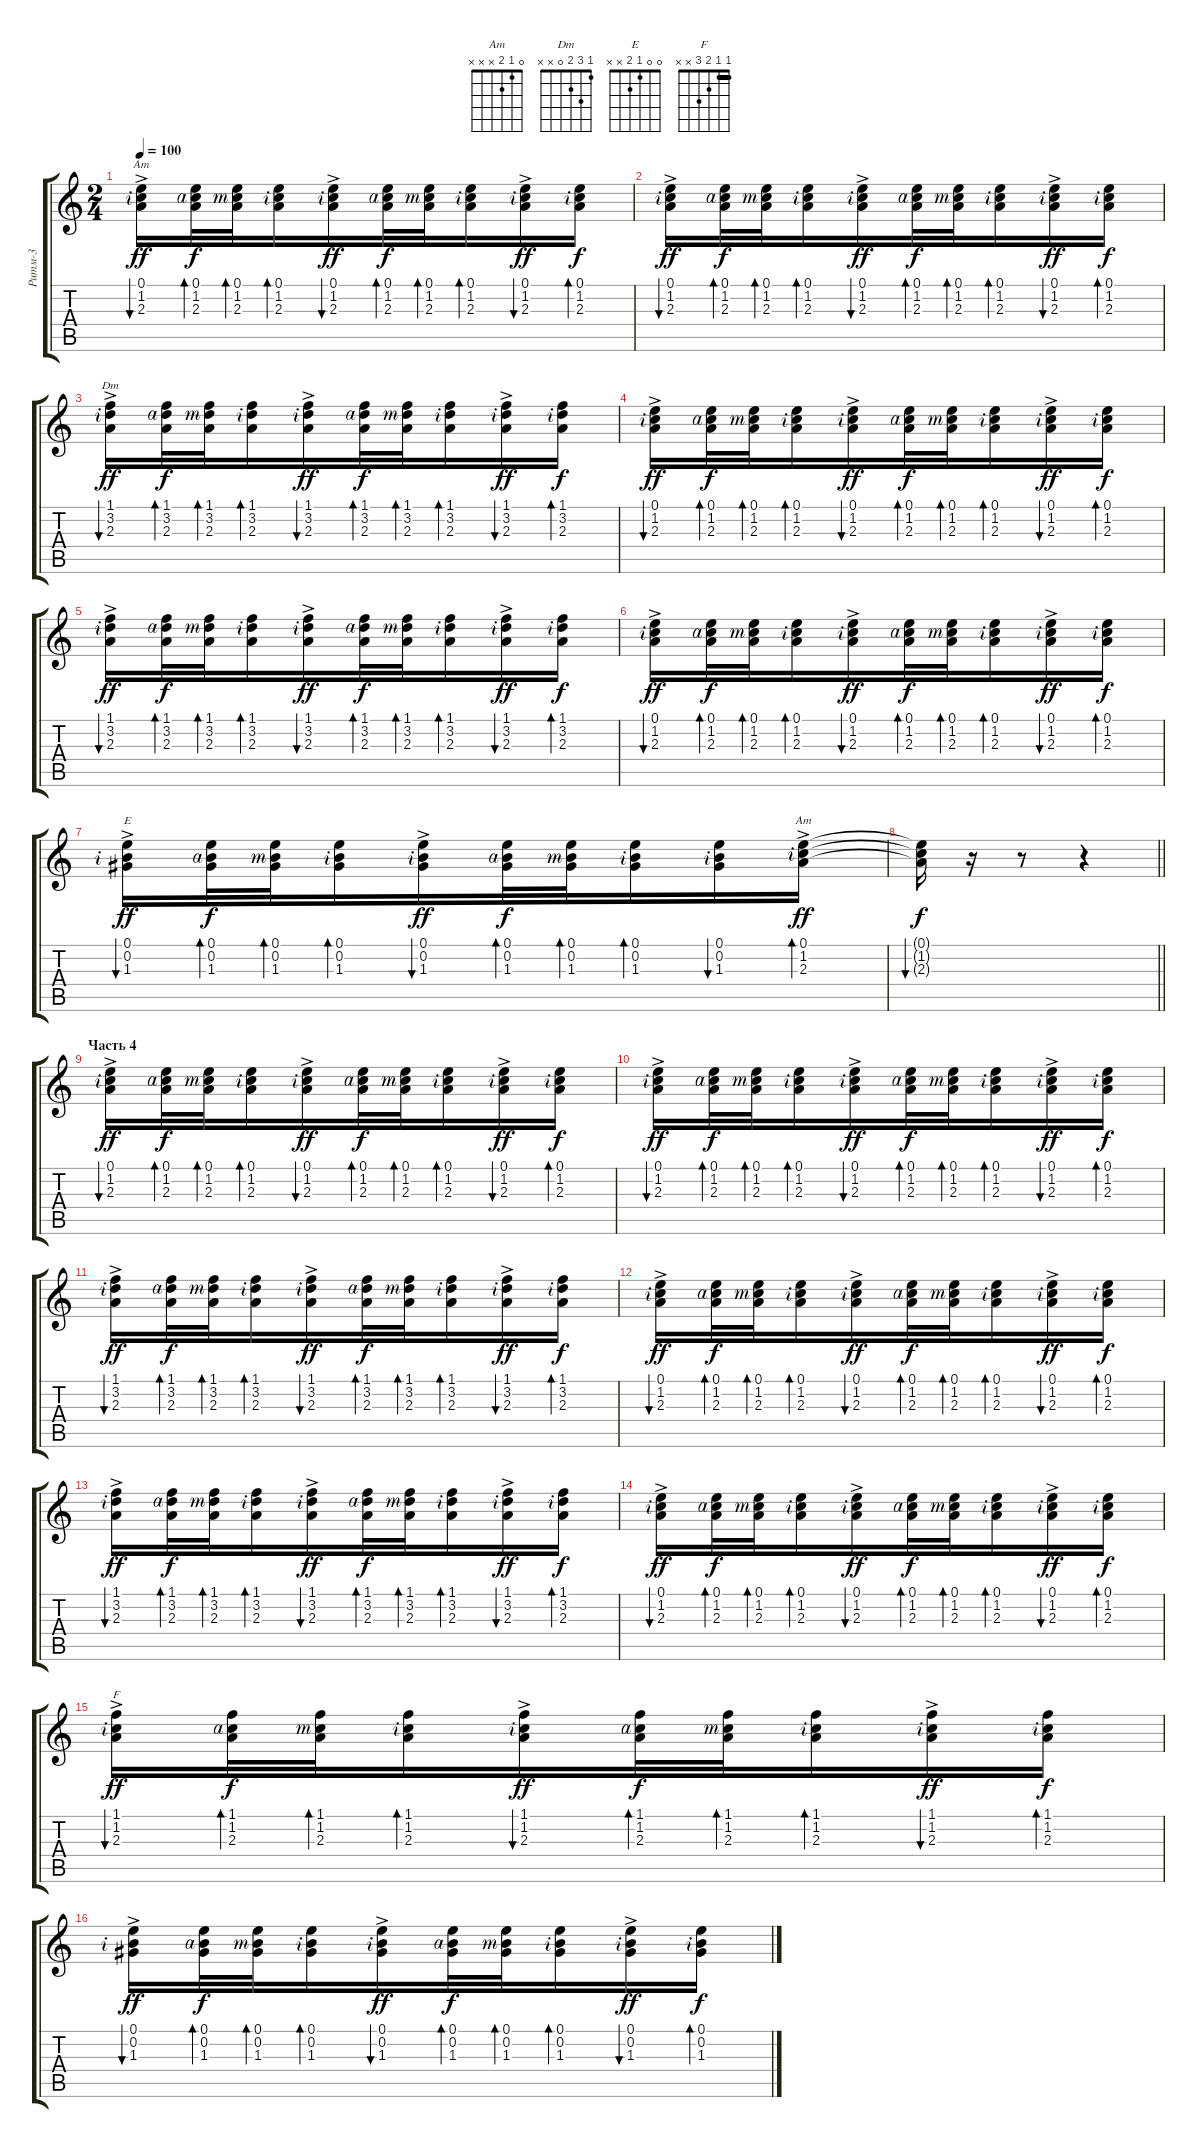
\track ("Ритм-3" "Ритм-3") {instrument acousticguitarsteel}
\staff {score tabs}
\tuning (E4 B3 G3 D3 A2 E2) {hide}
\chord ("Am" 0 1 2 2 x x)
\chord ("Dm" 1 3 2 0 x x)
\chord ("E" 0 0 1 2 x x)
\chord ("Am" 0 1 2 x x x)
\chord ("F" 1 1 2 3 x x) {barre 1}
\ts (2 4)
\tempo 100
\clef g2
\ks c
(0.1{ac} 1.2{ac rf 2} 2.3{ac}).16{bu 30 ch "Am" dy ff} (0.1 1.2{rf 4} 2.3).32{bd 30 dy f} (0.1 1.2{rf 3} 2.3).32{bd 30 beam merge} (0.1 1.2{rf 2} 2.3).16{bd 30} (0.1{ac} 1.2{ac rf 2} 2.3{ac}).16{bu 30 dy ff beam merge} (0.1 1.2{rf 4} 2.3).32{bd 30 dy f} (0.1 1.2{rf 3} 2.3).32{bd 30 beam merge} (0.1 1.2{rf 2} 2.3).16{bd 30} (0.1{ac} 1.2{ac rf 2} 2.3{ac}).16{bu 30 dy ff} (0.1 1.2{rf 2} 2.3).16{bd 30 dy f} |
(0.1{ac} 1.2{ac rf 2} 2.3{ac}).16{bu 30 dy ff} (0.1 1.2{rf 4} 2.3).32{bd 30 dy f} (0.1 1.2{rf 3} 2.3).32{bd 30 beam merge} (0.1 1.2{rf 2} 2.3).16{bd 30} (0.1{ac} 1.2{ac rf 2} 2.3{ac}).16{bu 30 dy ff beam merge} (0.1 1.2{rf 4} 2.3).32{bd 30 dy f} (0.1 1.2{rf 3} 2.3).32{bd 30 beam merge} (0.1 1.2{rf 2} 2.3).16{bd 30} (0.1{ac} 1.2{ac rf 2} 2.3{ac}).16{bu 30 dy ff} (0.1 1.2{rf 2} 2.3).16{bd 30 dy f} |
(1.1{ac} 3.2{ac rf 2} 2.3{ac}).16{bu 30 ch "Dm" dy ff} (1.1 3.2{rf 4} 2.3).32{bd 30 dy f} (1.1 3.2{rf 3} 2.3).32{bd 30 beam merge} (1.1 3.2{rf 2} 2.3).16{bd 30} (1.1{ac} 3.2{ac rf 2} 2.3{ac}).16{bu 30 dy ff beam merge} (1.1 3.2{rf 4} 2.3).32{bd 30 dy f} (1.1 3.2{rf 3} 2.3).32{bd 30 beam merge} (1.1 3.2{rf 2} 2.3).16{bd 30} (1.1{ac} 3.2{ac rf 2} 2.3{ac}).16{bu 30 dy ff} (1.1 3.2{rf 2} 2.3).16{bd 30 dy f} |
(0.1{ac} 1.2{ac rf 2} 2.3{ac}).16{bu 30 dy ff} (0.1 1.2{rf 4} 2.3).32{bd 30 dy f} (0.1 1.2{rf 3} 2.3).32{bd 30 beam merge} (0.1 1.2{rf 2} 2.3).16{bd 30} (0.1{ac} 1.2{ac rf 2} 2.3{ac}).16{bu 30 dy ff beam merge} (0.1 1.2{rf 4} 2.3).32{bd 30 dy f} (0.1 1.2{rf 3} 2.3).32{bd 30 beam merge} (0.1 1.2{rf 2} 2.3).16{bd 30} (0.1{ac} 1.2{ac rf 2} 2.3{ac}).16{bu 30 dy ff} (0.1 1.2{rf 2} 2.3).16{bd 30 dy f} |
(1.1{ac} 3.2{ac rf 2} 2.3{ac}).16{bu 30 dy ff} (1.1 3.2{rf 4} 2.3).32{bd 30 dy f} (1.1 3.2{rf 3} 2.3).32{bd 30 beam merge} (1.1 3.2{rf 2} 2.3).16{bd 30} (1.1{ac} 3.2{ac rf 2} 2.3{ac}).16{bu 30 dy ff beam merge} (1.1 3.2{rf 4} 2.3).32{bd 30 dy f} (1.1 3.2{rf 3} 2.3).32{bd 30 beam merge} (1.1 3.2{rf 2} 2.3).16{bd 30} (1.1{ac} 3.2{ac rf 2} 2.3{ac}).16{bu 30 dy ff} (1.1 3.2{rf 2} 2.3).16{bd 30 dy f} |
(0.1{ac} 1.2{ac rf 2} 2.3{ac}).16{bu 30 dy ff} (0.1 1.2{rf 4} 2.3).32{bd 30 dy f} (0.1 1.2{rf 3} 2.3).32{bd 30 beam merge} (0.1 1.2{rf 2} 2.3).16{bd 30} (0.1{ac} 1.2{ac rf 2} 2.3{ac}).16{bu 30 dy ff beam merge} (0.1 1.2{rf 4} 2.3).32{bd 30 dy f} (0.1 1.2{rf 3} 2.3).32{bd 30 beam merge} (0.1 1.2{rf 2} 2.3).16{bd 30} (0.1{ac} 1.2{ac rf 2} 2.3{ac}).16{bu 30 dy ff} (0.1 1.2{rf 2} 2.3).16{bd 30 dy f} |
(0.1{ac} 0.2{ac rf 2} 1.3{ac}).16{bu 30 ch "E" dy ff} (0.1 0.2{rf 4} 1.3).32{bd 30 dy f} (0.1 0.2{rf 3} 1.3).32{bd 30 beam merge} (0.1 0.2{rf 2} 1.3).16{bd 30} (0.1{ac} 0.2{ac rf 2} 1.3{ac}).16{bu 30 dy ff beam merge} (0.1 0.2{rf 4} 1.3).32{bd 30 dy f} (0.1 0.2{rf 3} 1.3).32{bd 30 beam merge} (0.1 0.2{rf 2} 1.3).16{bd 30} (0.1 0.2{rf 2} 1.3).16{bu 30} (0.1{ac} 1.2{ac rf 2} 2.3{ac}).16{bd 30 ch "Am" dy ff} |
\barLineRight lightlight
(0.1{t} 1.2{t} 2.3{t}).16{bu 30 dy f} r.16 r.8 r.4 |
\section ("" "Часть 4")
(0.1{ac} 1.2{ac rf 2} 2.3{ac}).16{bu 30 dy ff} (0.1 1.2{rf 4} 2.3).32{bd 30 dy f} (0.1 1.2{rf 3} 2.3).32{bd 30 beam merge} (0.1 1.2{rf 2} 2.3).16{bd 30} (0.1{ac} 1.2{ac rf 2} 2.3{ac}).16{bu 30 dy ff beam merge} (0.1 1.2{rf 4} 2.3).32{bd 30 dy f} (0.1 1.2{rf 3} 2.3).32{bd 30 beam merge} (0.1 1.2{rf 2} 2.3).16{bd 30} (0.1{ac} 1.2{ac rf 2} 2.3{ac}).16{bu 30 dy ff} (0.1 1.2{rf 2} 2.3).16{bd 30 dy f} |
(0.1{ac} 1.2{ac rf 2} 2.3{ac}).16{bu 30 dy ff} (0.1 1.2{rf 4} 2.3).32{bd 30 dy f} (0.1 1.2{rf 3} 2.3).32{bd 30 beam merge} (0.1 1.2{rf 2} 2.3).16{bd 30} (0.1{ac} 1.2{ac rf 2} 2.3{ac}).16{bu 30 dy ff beam merge} (0.1 1.2{rf 4} 2.3).32{bd 30 dy f} (0.1 1.2{rf 3} 2.3).32{bd 30 beam merge} (0.1 1.2{rf 2} 2.3).16{bd 30} (0.1{ac} 1.2{ac rf 2} 2.3{ac}).16{bu 30 dy ff} (0.1 1.2{rf 2} 2.3).16{bd 30 dy f} |
(1.1{ac} 3.2{ac rf 2} 2.3{ac}).16{bu 30 dy ff} (1.1 3.2{rf 4} 2.3).32{bd 30 dy f} (1.1 3.2{rf 3} 2.3).32{bd 30 beam merge} (1.1 3.2{rf 2} 2.3).16{bd 30} (1.1{ac} 3.2{ac rf 2} 2.3{ac}).16{bu 30 dy ff beam merge} (1.1 3.2{rf 4} 2.3).32{bd 30 dy f} (1.1 3.2{rf 3} 2.3).32{bd 30 beam merge} (1.1 3.2{rf 2} 2.3).16{bd 30} (1.1{ac} 3.2{ac rf 2} 2.3{ac}).16{bu 30 dy ff} (1.1 3.2{rf 2} 2.3).16{bd 30 dy f} |
(0.1{ac} 1.2{ac rf 2} 2.3{ac}).16{bu 30 dy ff} (0.1 1.2{rf 4} 2.3).32{bd 30 dy f} (0.1 1.2{rf 3} 2.3).32{bd 30 beam merge} (0.1 1.2{rf 2} 2.3).16{bd 30} (0.1{ac} 1.2{ac rf 2} 2.3{ac}).16{bu 30 dy ff beam merge} (0.1 1.2{rf 4} 2.3).32{bd 30 dy f} (0.1 1.2{rf 3} 2.3).32{bd 30 beam merge} (0.1 1.2{rf 2} 2.3).16{bd 30} (0.1{ac} 1.2{ac rf 2} 2.3{ac}).16{bu 30 dy ff} (0.1 1.2{rf 2} 2.3).16{bd 30 dy f} |
(1.1{ac} 3.2{ac rf 2} 2.3{ac}).16{bu 30 dy ff} (1.1 3.2{rf 4} 2.3).32{bd 30 dy f} (1.1 3.2{rf 3} 2.3).32{bd 30 beam merge} (1.1 3.2{rf 2} 2.3).16{bd 30} (1.1{ac} 3.2{ac rf 2} 2.3{ac}).16{bu 30 dy ff beam merge} (1.1 3.2{rf 4} 2.3).32{bd 30 dy f} (1.1 3.2{rf 3} 2.3).32{bd 30 beam merge} (1.1 3.2{rf 2} 2.3).16{bd 30} (1.1{ac} 3.2{ac rf 2} 2.3{ac}).16{bu 30 dy ff} (1.1 3.2{rf 2} 2.3).16{bd 30 dy f} |
(0.1{ac} 1.2{ac rf 2} 2.3{ac}).16{bu 30 dy ff} (0.1 1.2{rf 4} 2.3).32{bd 30 dy f} (0.1 1.2{rf 3} 2.3).32{bd 30 beam merge} (0.1 1.2{rf 2} 2.3).16{bd 30} (0.1{ac} 1.2{ac rf 2} 2.3{ac}).16{bu 30 dy ff beam merge} (0.1 1.2{rf 4} 2.3).32{bd 30 dy f} (0.1 1.2{rf 3} 2.3).32{bd 30 beam merge} (0.1 1.2{rf 2} 2.3).16{bd 30} (0.1{ac} 1.2{ac rf 2} 2.3{ac}).16{bu 30 dy ff} (0.1 1.2{rf 2} 2.3).16{bd 30 dy f} |
(1.1{ac} 1.2{ac rf 2} 2.3{ac}).16{bu 30 ch "F" dy ff} (1.1 1.2{rf 4} 2.3).32{bd 30 dy f} (1.1 1.2{rf 3} 2.3).32{bd 30 beam merge} (1.1 1.2{rf 2} 2.3).16{bd 30} (1.1{ac} 1.2{ac rf 2} 2.3{ac}).16{bu 30 dy ff beam merge} (1.1 1.2{rf 4} 2.3).32{bd 30 dy f} (1.1 1.2{rf 3} 2.3).32{bd 30 beam merge} (1.1 1.2{rf 2} 2.3).16{bd 30} (1.1{ac} 1.2{ac rf 2} 2.3{ac}).16{bu 30 dy ff} (1.1 1.2{rf 2} 2.3).16{bd 30 dy f} |
(0.1{ac} 0.2{ac rf 2} 1.3{ac}).16{bu 30 dy ff} (0.1 0.2{rf 4} 1.3).32{bd 30 dy f} (0.1 0.2{rf 3} 1.3).32{bd 30 beam merge} (0.1 0.2{rf 2} 1.3).16{bd 30} (0.1{ac} 0.2{ac rf 2} 1.3{ac}).16{bu 30 dy ff beam merge} (0.1 0.2{rf 4} 1.3).32{bd 30 dy f} (0.1 0.2{rf 3} 1.3).32{bd 30 beam merge} (0.1 0.2{rf 2} 1.3).16{bd 30} (0.1{ac} 0.2{ac rf 2} 1.3{ac}).16{bu 30 dy ff} (0.1 0.2{rf 2} 1.3).16{bd 30 dy f}
